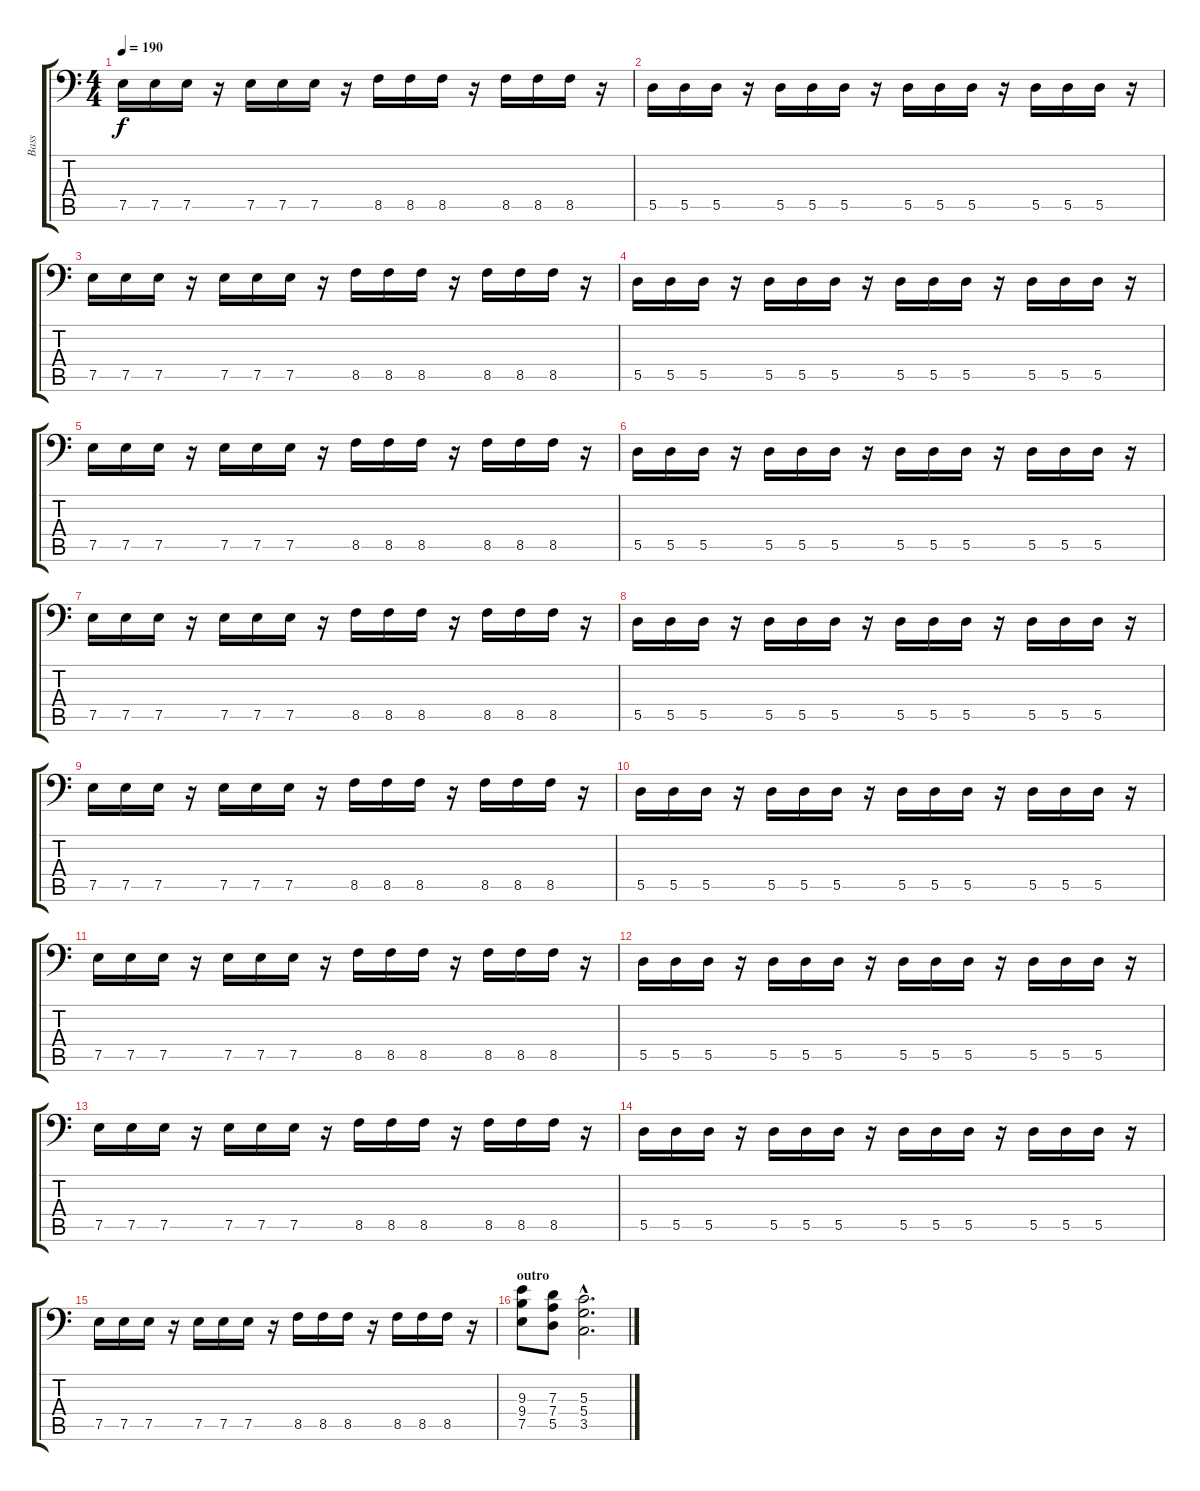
\track ("Bass" "Bass") {instrument electricbassfinger}
\staff {score tabs}
\tuning (E3 B2 G2 D2 A1 E1) {hide}
\ts (4 4)
\tempo 190
\clef f4
\ks c
7.5.16{dy f} 7.5.16 7.5.16 r.16 7.5.16 7.5.16 7.5.16 r.16 8.5.16 8.5.16 8.5.16 r.16 8.5.16 8.5.16 8.5.16 r.16 |
5.5.16 5.5.16 5.5.16 r.16 5.5.16 5.5.16 5.5.16 r.16 5.5.16 5.5.16 5.5.16 r.16 5.5.16 5.5.16 5.5.16 r.16 |
7.5.16 7.5.16 7.5.16 r.16 7.5.16 7.5.16 7.5.16 r.16 8.5.16 8.5.16 8.5.16 r.16 8.5.16 8.5.16 8.5.16 r.16 |
5.5.16 5.5.16 5.5.16 r.16 5.5.16 5.5.16 5.5.16 r.16 5.5.16 5.5.16 5.5.16 r.16 5.5.16 5.5.16 5.5.16 r.16 |
7.5.16 7.5.16 7.5.16 r.16 7.5.16 7.5.16 7.5.16 r.16 8.5.16 8.5.16 8.5.16 r.16 8.5.16 8.5.16 8.5.16 r.16 |
5.5.16 5.5.16 5.5.16 r.16 5.5.16 5.5.16 5.5.16 r.16 5.5.16 5.5.16 5.5.16 r.16 5.5.16 5.5.16 5.5.16 r.16 |
7.5.16 7.5.16 7.5.16 r.16 7.5.16 7.5.16 7.5.16 r.16 8.5.16 8.5.16 8.5.16 r.16 8.5.16 8.5.16 8.5.16 r.16 |
5.5.16 5.5.16 5.5.16 r.16 5.5.16 5.5.16 5.5.16 r.16 5.5.16 5.5.16 5.5.16 r.16 5.5.16 5.5.16 5.5.16 r.16 |
7.5.16 7.5.16 7.5.16 r.16 7.5.16 7.5.16 7.5.16 r.16 8.5.16 8.5.16 8.5.16 r.16 8.5.16 8.5.16 8.5.16 r.16 |
5.5.16 5.5.16 5.5.16 r.16 5.5.16 5.5.16 5.5.16 r.16 5.5.16 5.5.16 5.5.16 r.16 5.5.16 5.5.16 5.5.16 r.16 |
7.5.16 7.5.16 7.5.16 r.16 7.5.16 7.5.16 7.5.16 r.16 8.5.16 8.5.16 8.5.16 r.16 8.5.16 8.5.16 8.5.16 r.16 |
5.5.16 5.5.16 5.5.16 r.16 5.5.16 5.5.16 5.5.16 r.16 5.5.16 5.5.16 5.5.16 r.16 5.5.16 5.5.16 5.5.16 r.16 |
7.5.16 7.5.16 7.5.16 r.16 7.5.16 7.5.16 7.5.16 r.16 8.5.16 8.5.16 8.5.16 r.16 8.5.16 8.5.16 8.5.16 r.16 |
5.5.16 5.5.16 5.5.16 r.16 5.5.16 5.5.16 5.5.16 r.16 5.5.16 5.5.16 5.5.16 r.16 5.5.16 5.5.16 5.5.16 r.16 |
7.5.16 7.5.16 7.5.16 r.16 7.5.16 7.5.16 7.5.16 r.16 8.5.16 8.5.16 8.5.16 r.16 8.5.16 8.5.16 8.5.16 r.16 |
\section ("" "outro")
(9.3 9.4 7.5).8 (7.3 7.4 5.5).8 (5.3{hac} 5.4{hac} 3.5{hac}).2{d volume 0}
